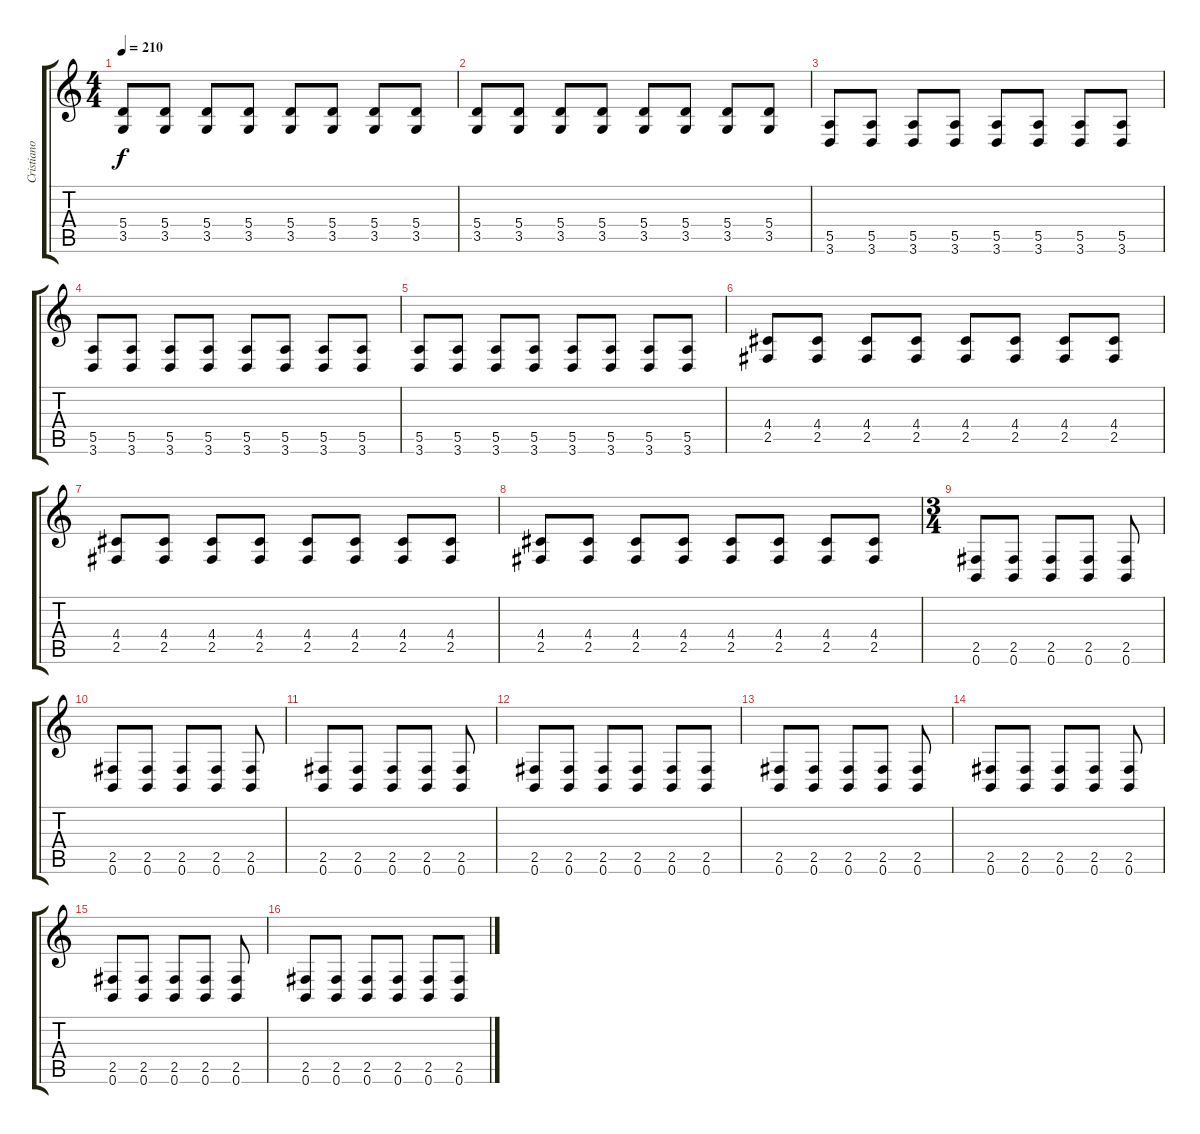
\track ("Cristiano Trionfera" "Cristiano ") {instrument distortionguitar}
\staff {score tabs}
\tuning (B3 Gb3 D3 A2 E2 B1) {hide}
\ts (4 4)
\tempo 210
\clef g2
\ks c
(5.4 3.5).8{dy f} (5.4 3.5).8 (5.4 3.5).8 (5.4 3.5).8 (5.4 3.5).8 (5.4 3.5).8 (5.4 3.5).8 (5.4 3.5).8 |
(5.4 3.5).8 (5.4 3.5).8 (5.4 3.5).8 (5.4 3.5).8 (5.4 3.5).8 (5.4 3.5).8 (5.4 3.5).8 (5.4 3.5).8 |
(5.5 3.6).8 (5.5 3.6).8 (5.5 3.6).8 (5.5 3.6).8 (5.5 3.6).8 (5.5 3.6).8 (5.5 3.6).8 (5.5 3.6).8 |
(5.5 3.6).8 (5.5 3.6).8 (5.5 3.6).8 (5.5 3.6).8 (5.5 3.6).8 (5.5 3.6).8 (5.5 3.6).8 (5.5 3.6).8 |
(5.5 3.6).8 (5.5 3.6).8 (5.5 3.6).8 (5.5 3.6).8 (5.5 3.6).8 (5.5 3.6).8 (5.5 3.6).8 (5.5 3.6).8 |
(4.4 2.5).8 (4.4 2.5).8 (4.4 2.5).8 (4.4 2.5).8 (4.4 2.5).8 (4.4 2.5).8 (4.4 2.5).8 (4.4 2.5).8 |
(4.4 2.5).8 (4.4 2.5).8 (4.4 2.5).8 (4.4 2.5).8 (4.4 2.5).8 (4.4 2.5).8 (4.4 2.5).8 (4.4 2.5).8 |
(4.4 2.5).8 (4.4 2.5).8 (4.4 2.5).8 (4.4 2.5).8 (4.4 2.5).8 (4.4 2.5).8 (4.4 2.5).8 (4.4 2.5).8 |
\ts (3 4)
(2.5 0.6).8{volume 13} (2.5 0.6).8 (2.5 0.6).8 (2.5 0.6).8 (2.5 0.6).8 |
(2.5 0.6).8 (2.5 0.6).8 (2.5 0.6).8 (2.5 0.6).8 (2.5 0.6).8 |
(2.5 0.6).8 (2.5 0.6).8 (2.5 0.6).8 (2.5 0.6).8 (2.5 0.6).8 |
(2.5 0.6).8 (2.5 0.6).8 (2.5 0.6).8 (2.5 0.6).8 (2.5 0.6).8 (2.5 0.6).8 |
(2.5 0.6).8 (2.5 0.6).8 (2.5 0.6).8 (2.5 0.6).8 (2.5 0.6).8 |
(2.5 0.6).8 (2.5 0.6).8 (2.5 0.6).8 (2.5 0.6).8 (2.5 0.6).8 |
(2.5 0.6).8 (2.5 0.6).8 (2.5 0.6).8 (2.5 0.6).8 (2.5 0.6).8 |
(2.5 0.6).8 (2.5 0.6).8 (2.5 0.6).8 (2.5 0.6).8 (2.5 0.6).8 (2.5 0.6).8
